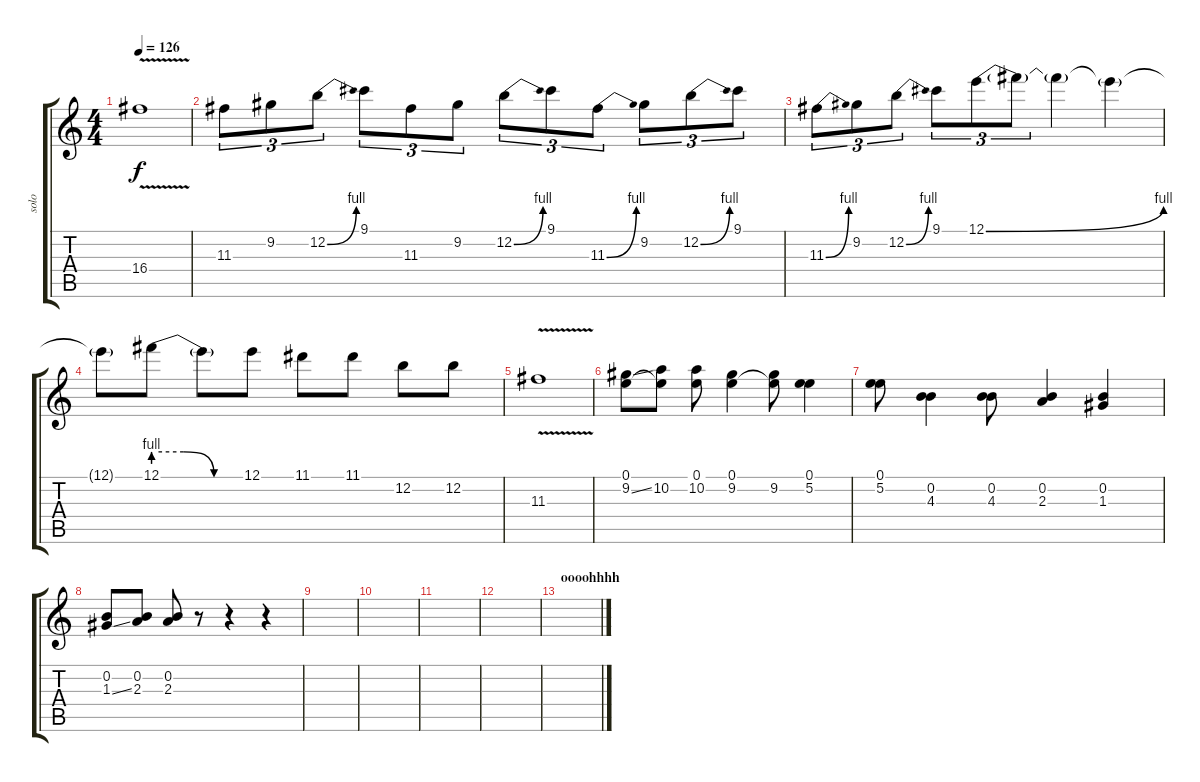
\track ("solo" "solo") {instrument distortionguitar}
\staff {score tabs}
\tuning (E4 B3 G3 D3 A2 E2) {hide}
\ts (4 4)
\tempo 126
\clef g2
\ks c
16.4{v}.1{dy f} |
11.3.8{tu (3 2)} 9.2.8{tu (3 2)} 12.2{be (bend 0 0 60 4)}.8{tu (3 2)} 9.1.8{tu (3 2)} 11.3.8{tu (3 2)} 9.2.8{tu (3 2)} 12.2{be (bend 0 0 60 4)}.8{tu (3 2)} 9.1.8{tu (3 2)} 11.3{be (bend 0 0 60 4)}.8{tu (3 2)} 9.2.8{tu (3 2)} 12.2{be (bend 0 0 60 4)}.8{tu (3 2)} 9.1.8{tu (3 2)} |
11.3{be (bend 0 0 60 4)}.8{tu (3 2)} 9.2.8{tu (3 2)} 12.2{be (bend 0 0 60 4)}.8{tu (3 2)} 9.1.8{tu (3 2)} 12.1{be (bend 0 0 60 4)}.8{tu (3 2)} 12.1{t}.8{tu (3 2)} 12.1{t}.4 12.1{t}.4 |
12.1{t}.8 12.1{be (custom 0 4 20 4 40 0 60 0)}.8 12.1{t}.8 12.1.8 11.1.8 11.1.8 12.2.8 12.2.8 |
11.3{v}.1 |
(0.1 9.2{ss}).8 (0.1{t} 10.2).8 (0.1 10.2).8 (0.1 9.2).4 (0.1{t} 9.2).8 (0.1 5.2).4 |
(0.1 5.2).8 (0.2 4.3).4 (0.2 4.3).8 (0.2 2.3).4 (0.2 1.3).4 |
(0.2 1.3{ss}).8 (0.2 2.3).8 (0.2 2.3).8 r.8 r.4 r.4 |
|
|
|
|
\section ("" "oooohhhh")
